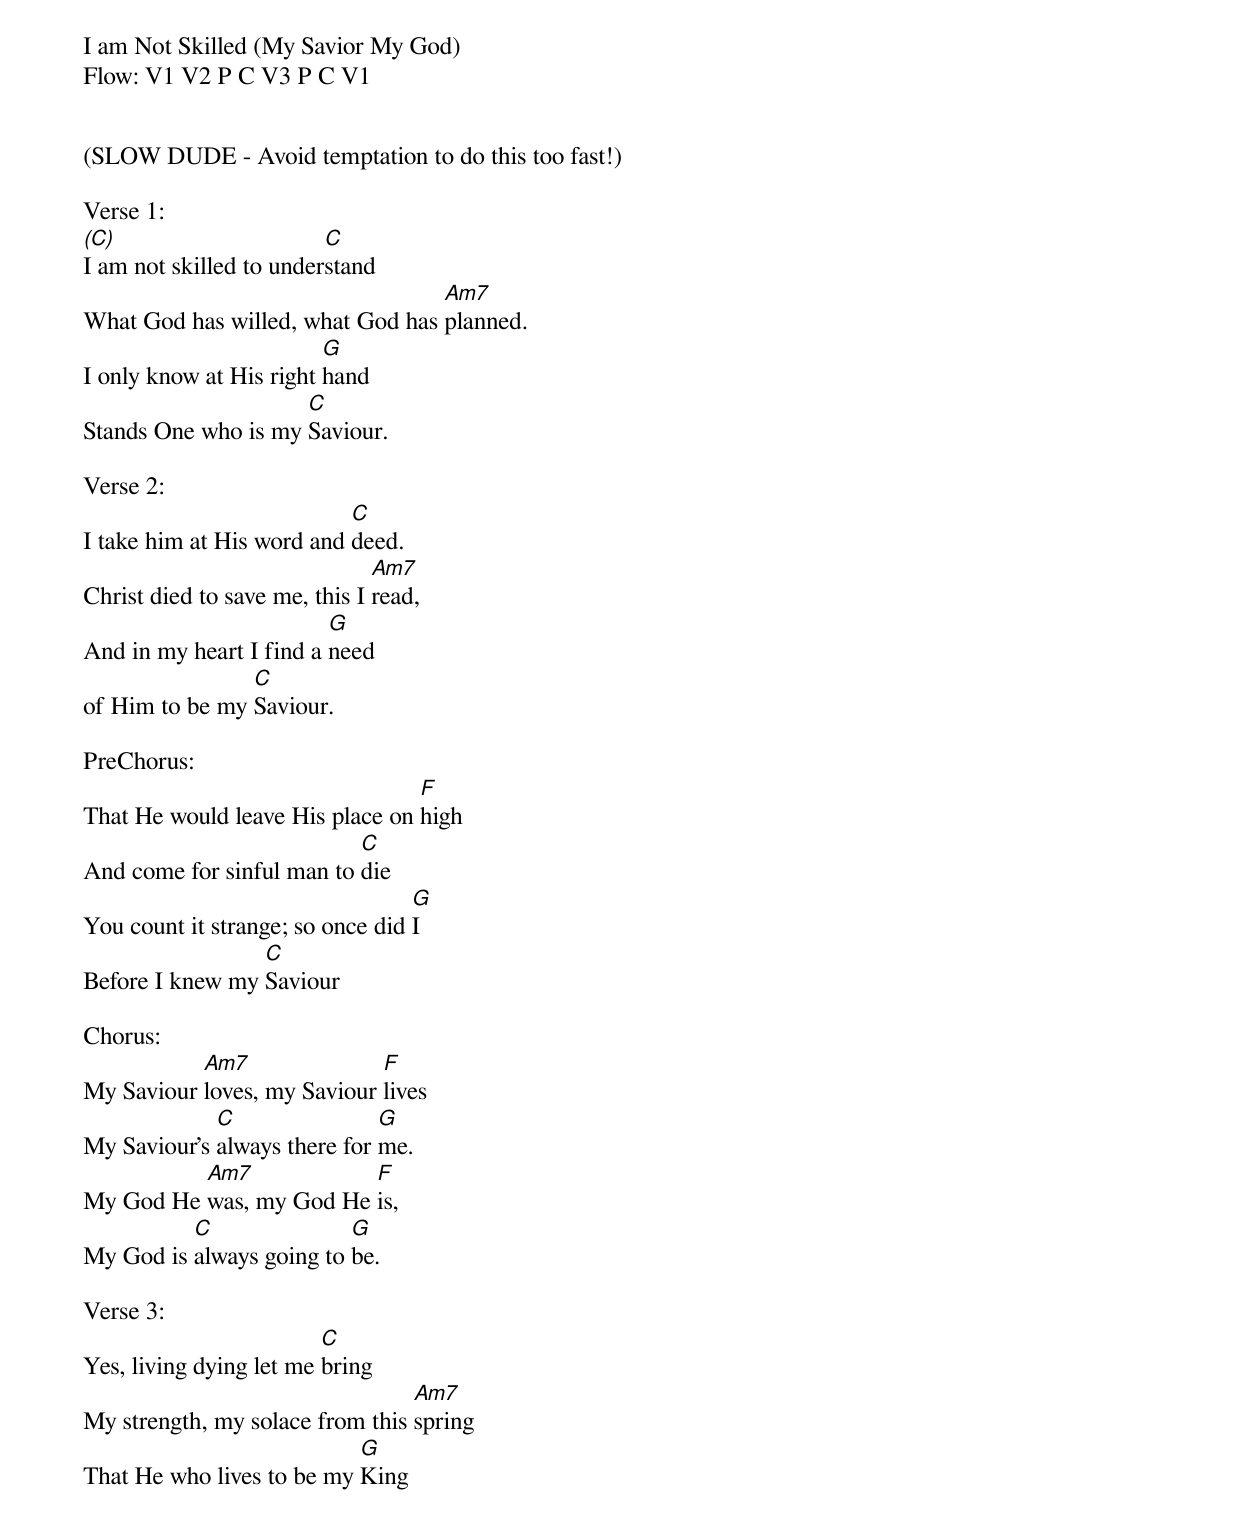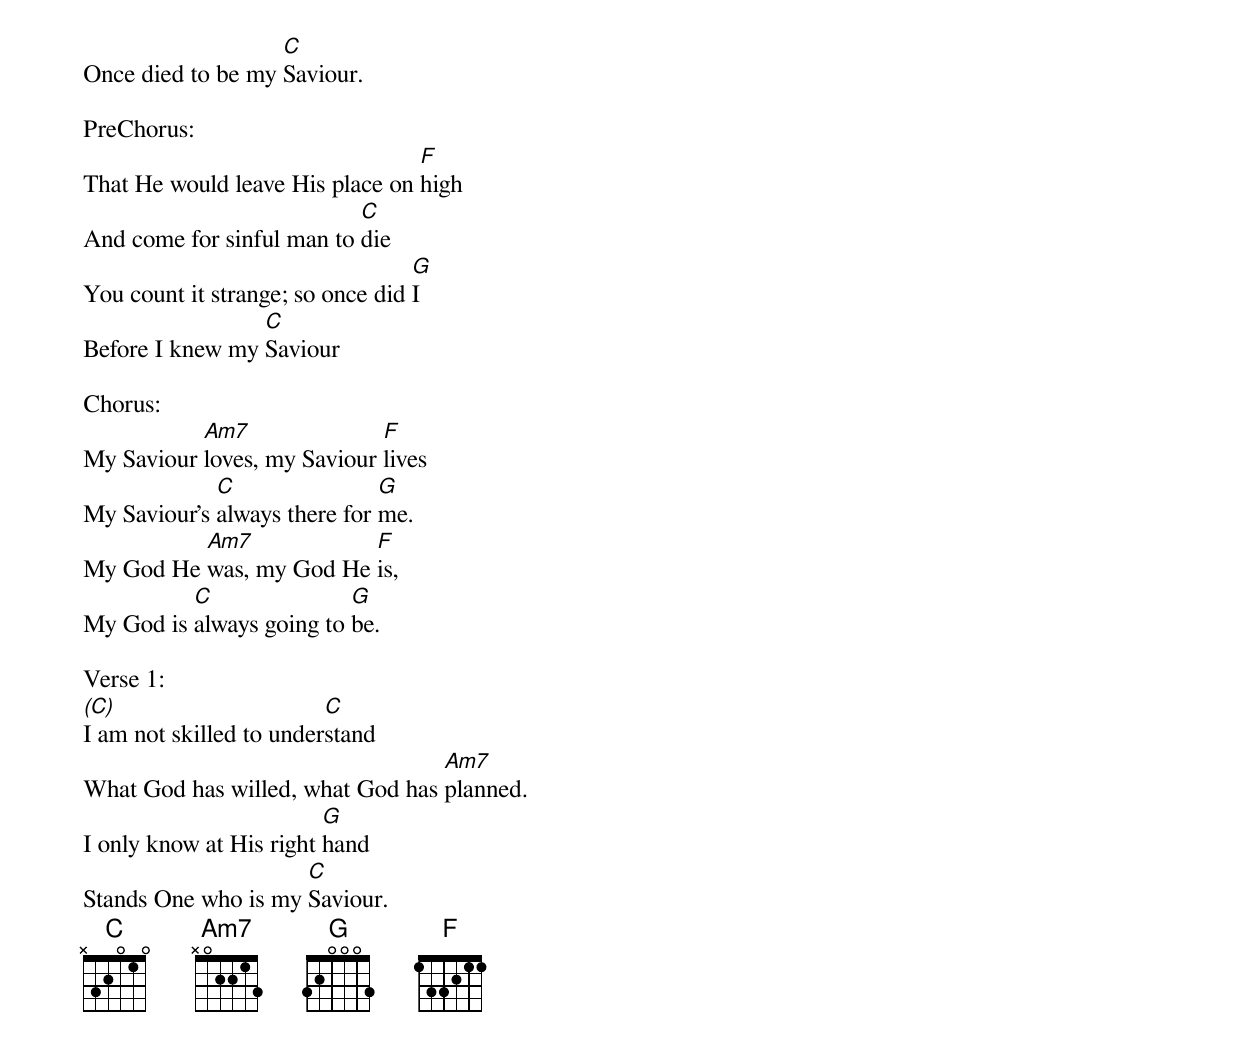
I am Not Skilled (My Savior My God)
Flow: V1 V2 P C V3 P C V1


(SLOW DUDE - Avoid temptation to do this too fast!)

Verse 1:
[(C)]I am not skilled to under[C]stand
What God has willed, what God has [Am7]planned.
I only know at His right [G]hand
Stands One who is my [C]Saviour.

Verse 2:
I take him at His word and [C]deed.
Christ died to save me, this I [Am7]read,
And in my heart I find a [G]need
of Him to be my [C]Saviour.

PreChorus:
That He would leave His place on [F]high
And come for sinful man to [C]die
You count it strange; so once did [G]I
Before I knew my [C]Saviour

Chorus:
My Saviour [Am7]loves, my Saviour [F]lives
My Saviour's [C]always there for [G]me.
My God He [Am7]was, my God He [F]is,
My God is [C]always going to [G]be.

Verse 3:
Yes, living dying let me [C]bring
My strength, my solace from this [Am7]spring
That He who lives to be my [G]King
Once died to be my [C]Saviour.

PreChorus:
That He would leave His place on [F]high
And come for sinful man to [C]die
You count it strange; so once did [G]I
Before I knew my [C]Saviour

Chorus:
My Saviour [Am7]loves, my Saviour [F]lives
My Saviour's [C]always there for [G]me.
My God He [Am7]was, my God He [F]is,
My God is [C]always going to [G]be.

Verse 1:
[(C)]I am not skilled to under[C]stand
What God has willed, what God has [Am7]planned.
I only know at His right [G]hand
Stands One who is my [C]Saviour.
